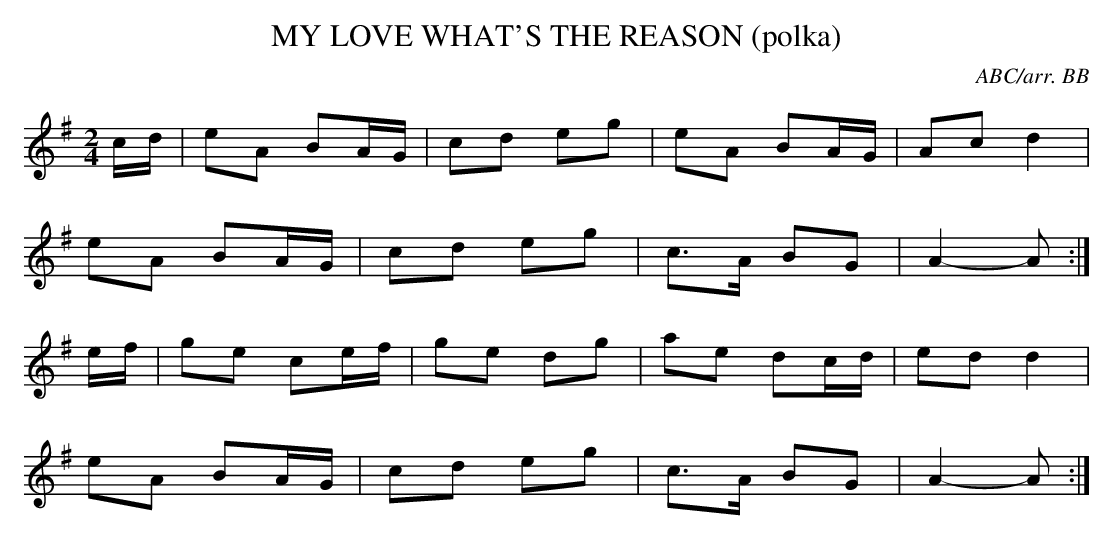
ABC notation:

X:1
T:MY LOVE WHAT'S THE REASON (polka)
C:ABC/arr. BB
M:2/4
L:1/8
K:Ador
c/d/|eA BA/G/|cd eg|eA BA/G/|Ac d2|
eA BA/G/|cd eg|c>A BG|A2-A :|
e/f/|ge ce/f/|ge dg|ae dc/d/|ed d2|
eA BA/G/|cd eg|c>A BG|A2-A :|
